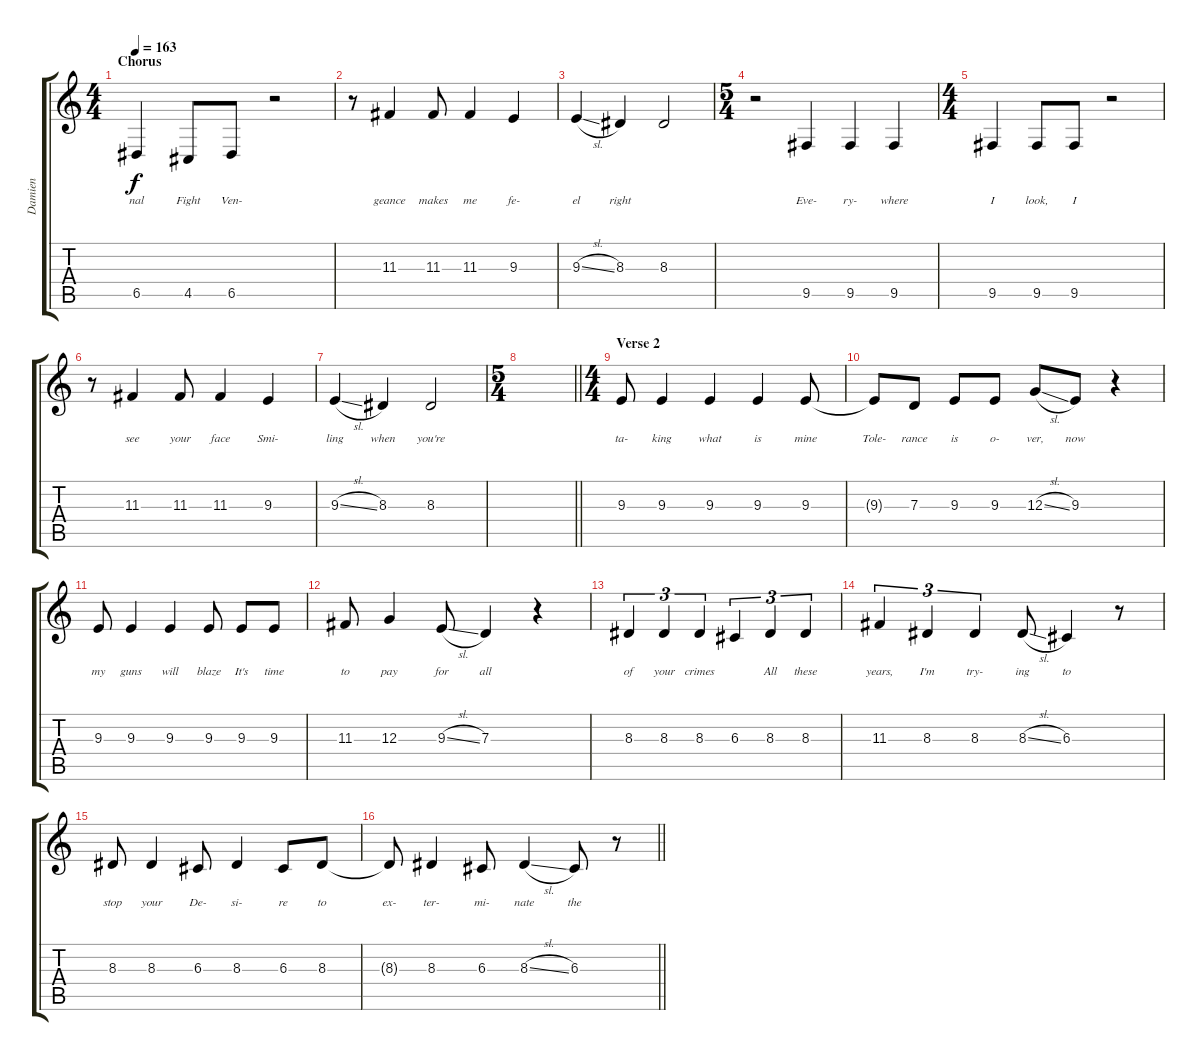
\track ("Damien" "Damien") {instrument lead6voice}
\staff {score tabs}
\tuning (E4 B3 G3 D3 A2 E2) {hide}
\ts (4 4)
\section ("" "Chorus")
\tempo 163
\clef g2
\ks c
6.5.4{lyrics (0 "nal") lyrics (1 "") lyrics (2 "") lyrics (3 "") lyrics (4 "") dy f} 4.5.8{lyrics (0 "Fight") lyrics (1 "") lyrics (2 "") lyrics (3 "") lyrics (4 "")} 6.5.8{lyrics (0 "Ven-") lyrics (1 "") lyrics (2 "") lyrics (3 "") lyrics (4 "")} r.2 |
r.8 11.3.4{lyrics (0 "geance") lyrics (1 "") lyrics (2 "") lyrics (3 "") lyrics (4 "")} 11.3.8{lyrics (0 "makes") lyrics (1 "") lyrics (2 "") lyrics (3 "") lyrics (4 "")} 11.3.4{lyrics (0 "me") lyrics (1 "") lyrics (2 "") lyrics (3 "") lyrics (4 "")} 9.3.4{lyrics (0 "fe-") lyrics (1 "") lyrics (2 "") lyrics (3 "") lyrics (4 "")} |
9.3{sl}.4{lyrics (0 "el") lyrics (1 "") lyrics (2 "") lyrics (3 "") lyrics (4 "")} 8.3.4{lyrics (0 "right") lyrics (1 "") lyrics (2 "") lyrics (3 "") lyrics (4 "")} 8.3.2{lyrics (0 "") lyrics (1 "") lyrics (2 "") lyrics (3 "") lyrics (4 "")} |
\ts (5 4)
r.2 9.5.4{lyrics (0 "Eve-") lyrics (1 "") lyrics (2 "") lyrics (3 "") lyrics (4 "")} 9.5.4{lyrics (0 "ry-") lyrics (1 "") lyrics (2 "") lyrics (3 "") lyrics (4 "")} 9.5.4{lyrics (0 "where") lyrics (1 "") lyrics (2 "") lyrics (3 "") lyrics (4 "")} |
\ts (4 4)
9.5.4{lyrics (0 "I") lyrics (1 "") lyrics (2 "") lyrics (3 "") lyrics (4 "")} 9.5.8{lyrics (0 "look,") lyrics (1 "") lyrics (2 "") lyrics (3 "") lyrics (4 "")} 9.5.8{lyrics (0 "I") lyrics (1 "") lyrics (2 "") lyrics (3 "") lyrics (4 "")} r.2 |
r.8 11.3.4{lyrics (0 "see") lyrics (1 "") lyrics (2 "") lyrics (3 "") lyrics (4 "")} 11.3.8{lyrics (0 "your") lyrics (1 "") lyrics (2 "") lyrics (3 "") lyrics (4 "")} 11.3.4{lyrics (0 "face") lyrics (1 "") lyrics (2 "") lyrics (3 "") lyrics (4 "")} 9.3.4{lyrics (0 "Smi-") lyrics (1 "") lyrics (2 "") lyrics (3 "") lyrics (4 "")} |
9.3{sl}.4{lyrics (0 "ling") lyrics (1 "") lyrics (2 "") lyrics (3 "") lyrics (4 "")} 8.3.4{lyrics (0 "when") lyrics (1 "") lyrics (2 "") lyrics (3 "") lyrics (4 "")} 8.3.2{lyrics (0 "you're") lyrics (1 "") lyrics (2 "") lyrics (3 "") lyrics (4 "")} |
\ts (5 4)
\barLineRight lightlight
|
\ts (4 4)
\section ("" "Verse 2")
9.3.8{lyrics (0 "ta-") lyrics (1 "") lyrics (2 "") lyrics (3 "") lyrics (4 "")} 9.3.4{lyrics (0 "king") lyrics (1 "") lyrics (2 "") lyrics (3 "") lyrics (4 "")} 9.3.4{lyrics (0 "what") lyrics (1 "") lyrics (2 "") lyrics (3 "") lyrics (4 "")} 9.3.4{lyrics (0 "is") lyrics (1 "") lyrics (2 "") lyrics (3 "") lyrics (4 "")} 9.3.8{lyrics (0 "mine") lyrics (1 "") lyrics (2 "") lyrics (3 "") lyrics (4 "")} |
9.3{t}.8{lyrics (0 "Tole-") lyrics (1 "") lyrics (2 "") lyrics (3 "") lyrics (4 "")} 7.3.8{lyrics (0 "rance") lyrics (1 "") lyrics (2 "") lyrics (3 "") lyrics (4 "")} 9.3.8{lyrics (0 "is") lyrics (1 "") lyrics (2 "") lyrics (3 "") lyrics (4 "")} 9.3.8{lyrics (0 "o-") lyrics (1 "") lyrics (2 "") lyrics (3 "") lyrics (4 "")} 12.3{sl}.8{lyrics (0 "ver,") lyrics (1 "") lyrics (2 "") lyrics (3 "") lyrics (4 "")} 9.3.8{lyrics (0 "now") lyrics (1 "") lyrics (2 "") lyrics (3 "") lyrics (4 "")} r.4 |
9.3.8{lyrics (0 "my") lyrics (1 "") lyrics (2 "") lyrics (3 "") lyrics (4 "")} 9.3.4{lyrics (0 "guns") lyrics (1 "") lyrics (2 "") lyrics (3 "") lyrics (4 "")} 9.3.4{lyrics (0 "will") lyrics (1 "") lyrics (2 "") lyrics (3 "") lyrics (4 "")} 9.3.8{lyrics (0 "blaze") lyrics (1 "") lyrics (2 "") lyrics (3 "") lyrics (4 "")} 9.3.8{lyrics (0 "It's") lyrics (1 "") lyrics (2 "") lyrics (3 "") lyrics (4 "")} 9.3.8{lyrics (0 "time") lyrics (1 "") lyrics (2 "") lyrics (3 "") lyrics (4 "")} |
11.3.8{lyrics (0 "to") lyrics (1 "") lyrics (2 "") lyrics (3 "") lyrics (4 "")} 12.3.4{lyrics (0 "pay") lyrics (1 "") lyrics (2 "") lyrics (3 "") lyrics (4 "")} 9.3{sl}.8{lyrics (0 "for") lyrics (1 "") lyrics (2 "") lyrics (3 "") lyrics (4 "")} 7.3.4{lyrics (0 "all") lyrics (1 "") lyrics (2 "") lyrics (3 "") lyrics (4 "")} r.4 |
8.3.4{tu (3 2) lyrics (0 "of") lyrics (1 "") lyrics (2 "") lyrics (3 "") lyrics (4 "")} 8.3.4{tu (3 2) lyrics (0 "your") lyrics (1 "") lyrics (2 "") lyrics (3 "") lyrics (4 "")} 8.3.4{tu (3 2) lyrics (0 "crimes") lyrics (1 "") lyrics (2 "") lyrics (3 "") lyrics (4 "")} 6.3.4{tu (3 2) lyrics (0 "") lyrics (1 "") lyrics (2 "") lyrics (3 "") lyrics (4 "")} 8.3.4{tu (3 2) lyrics (0 "All") lyrics (1 "") lyrics (2 "") lyrics (3 "") lyrics (4 "")} 8.3.4{tu (3 2) lyrics (0 "these") lyrics (1 "") lyrics (2 "") lyrics (3 "") lyrics (4 "")} |
11.3.4{tu (3 2) lyrics (0 "years,") lyrics (1 "") lyrics (2 "") lyrics (3 "") lyrics (4 "")} 8.3.4{tu (3 2) lyrics (0 "I'm") lyrics (1 "") lyrics (2 "") lyrics (3 "") lyrics (4 "")} 8.3.4{tu (3 2) lyrics (0 "try-") lyrics (1 "") lyrics (2 "") lyrics (3 "") lyrics (4 "")} 8.3{sl}.8{lyrics (0 "ing") lyrics (1 "") lyrics (2 "") lyrics (3 "") lyrics (4 "")} 6.3.4{lyrics (0 "to") lyrics (1 "") lyrics (2 "") lyrics (3 "") lyrics (4 "")} r.8 |
8.3.8{lyrics (0 "stop") lyrics (1 "") lyrics (2 "") lyrics (3 "") lyrics (4 "")} 8.3.4{lyrics (0 "your") lyrics (1 "") lyrics (2 "") lyrics (3 "") lyrics (4 "")} 6.3.8{lyrics (0 "De-") lyrics (1 "") lyrics (2 "") lyrics (3 "") lyrics (4 "")} 8.3.4{lyrics (0 "si-") lyrics (1 "") lyrics (2 "") lyrics (3 "") lyrics (4 "")} 6.3.8{lyrics (0 "re") lyrics (1 "") lyrics (2 "") lyrics (3 "") lyrics (4 "")} 8.3.8{lyrics (0 "to") lyrics (1 "") lyrics (2 "") lyrics (3 "") lyrics (4 "")} |
\barLineRight lightlight
8.3{t}.8{lyrics (0 "ex-") lyrics (1 "") lyrics (2 "") lyrics (3 "") lyrics (4 "")} 8.3.4{lyrics (0 "ter-") lyrics (1 "") lyrics (2 "") lyrics (3 "") lyrics (4 "")} 6.3.8{lyrics (0 "mi-") lyrics (1 "") lyrics (2 "") lyrics (3 "") lyrics (4 "")} 8.3{sl}.4{lyrics (0 "nate") lyrics (1 "") lyrics (2 "") lyrics (3 "") lyrics (4 "")} 6.3.8{lyrics (0 "the") lyrics (1 "") lyrics (2 "") lyrics (3 "") lyrics (4 "")} r.8
